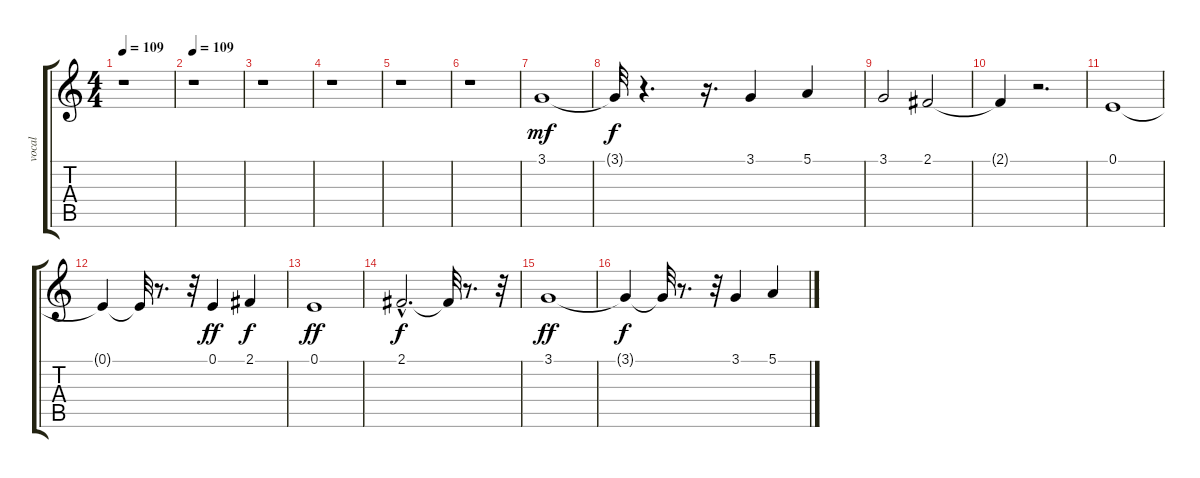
\track ("vocal" "vocal") {instrument flute}
\staff {score tabs}
\tuning (E4 B3 G3 D3 A2 E2) {hide}
\ts (4 4)
\tempo 109
\clef g2
\ks c
r.1{dy mf instrument flute} |
\tempo 109
r.1 |
r.1 |
r.1 |
r.1 |
r.1 |
3.1.1 |
3.1{t}.32{dy f} r.4{d} r.16{d} 3.1.4 5.1.4 |
3.1.2 2.1.2 |
2.1{t}.4 r.2{d} |
0.1.1 |
0.1{t}.4 0.1{t}.32 r.8{d} r.32 0.1.4{dy ff} 2.1.4{dy f} |
0.1.1{dy ff} |
2.1{hac}.2{d dy f} 2.1{t}.32 r.8{d} r.32 |
3.1.1{dy ff} |
3.1{t}.4{dy f} 3.1{t}.32 r.8{d} r.32 3.1.4 5.1.4
